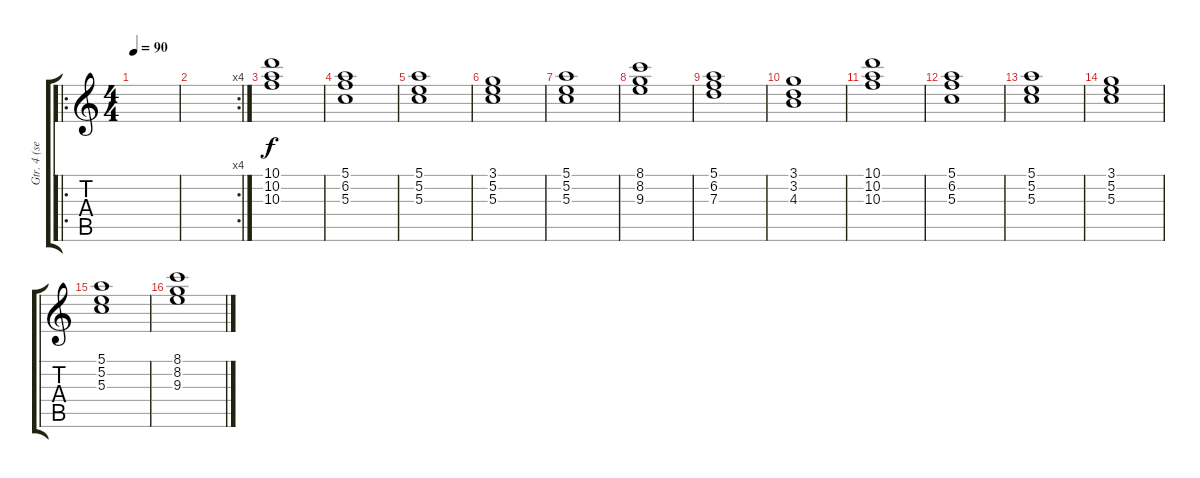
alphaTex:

\track ("Gtr. 4 (semi-clean elec. w/delay)" "Gtr. 4 (se") {instrument electricguitarclean}
\staff {score tabs}
\tuning (E4 B3 G3 D3 A2 E2) {hide}
\ro
\ts (4 4)
\tempo 90
\clef g2
\ks c
|
\rc 4
|
(10.1 10.2 10.3).1 |
(5.1 6.2 5.3).1 |
(5.1 5.2 5.3).1 |
(3.1 5.2 5.3).1 |
(5.1 5.2 5.3).1 |
(8.1 8.2 9.3).1 |
(5.1 6.2 7.3).1 |
(3.1 3.2 4.3).1 |
(10.1 10.2 10.3).1 |
(5.1 6.2 5.3).1 |
(5.1 5.2 5.3).1 |
(3.1 5.2 5.3).1 |
(5.1 5.2 5.3).1 |
(8.1 8.2 9.3).1
